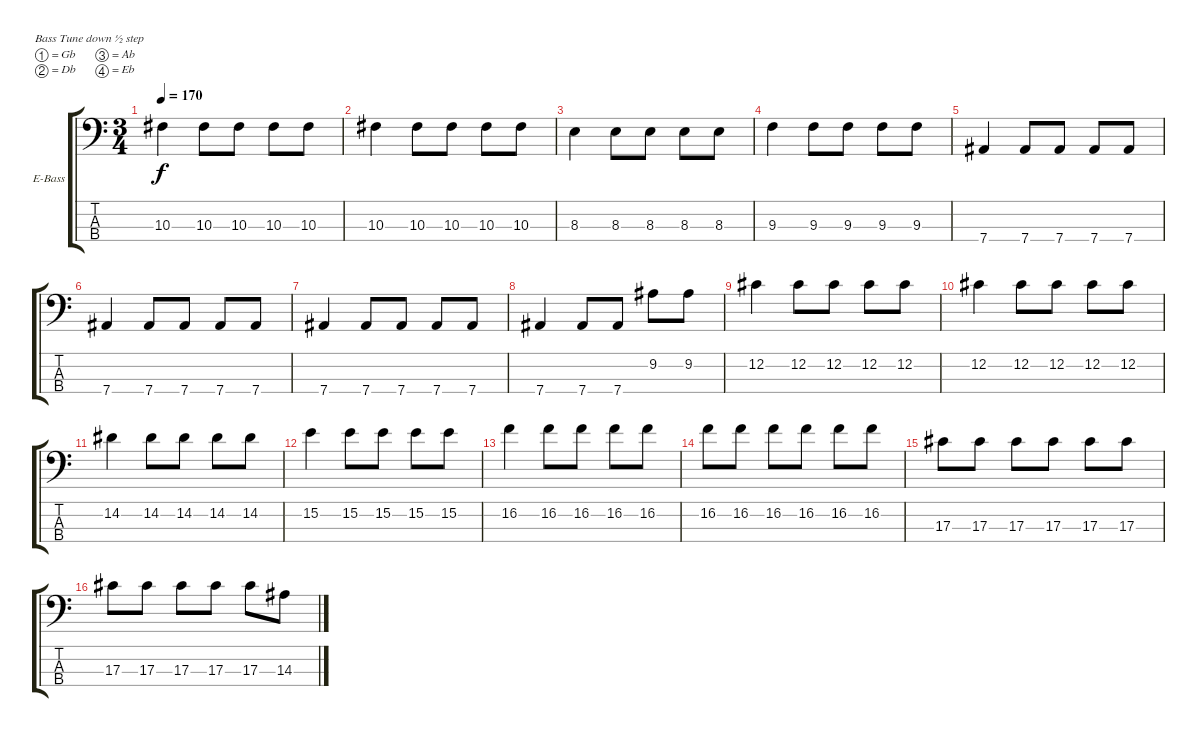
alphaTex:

\bracketExtendMode groupsimilarinstruments
\firstSystemTrackNameOrientation horizontal
\otherSystemsTrackNameOrientation horizontal
\track ("Kristian - Bass" "E-Bass") {instrument electricbassfinger}
\staff {score tabs}
\tuning (Gb2 Db2 Ab1 Eb1)
\ts (3 4)
\tempo 170
\clef f4
\ks c
10.3.4{dy f} 10.3.8 10.3.8 10.3.8 10.3.8 |
10.3.4 10.3.8 10.3.8 10.3.8 10.3.8 |
8.3.4 8.3.8 8.3.8 8.3.8 8.3.8 |
9.3.4 9.3.8 9.3.8 9.3.8 9.3.8 |
7.4.4 7.4.8 7.4.8 7.4.8 7.4.8 |
7.4.4 7.4.8 7.4.8 7.4.8 7.4.8 |
7.4.4 7.4.8 7.4.8 7.4.8 7.4.8 |
7.4.4 7.4.8 7.4.8 9.2.8 9.2.8 |
12.2.4 12.2.8 12.2.8 12.2.8 12.2.8 |
12.2.4 12.2.8 12.2.8 12.2.8 12.2.8 |
14.2.4 14.2.8 14.2.8 14.2.8 14.2.8 |
15.2.4 15.2.8 15.2.8 15.2.8 15.2.8 |
16.2.4 16.2.8 16.2.8 16.2.8 16.2.8 |
16.2.8 16.2.8 16.2.8 16.2.8 16.2.8 16.2.8 |
17.3.8 17.3.8 17.3.8 17.3.8 17.3.8 17.3.8 |
17.3.8 17.3.8 17.3.8 17.3.8 17.3.8 14.3.8
